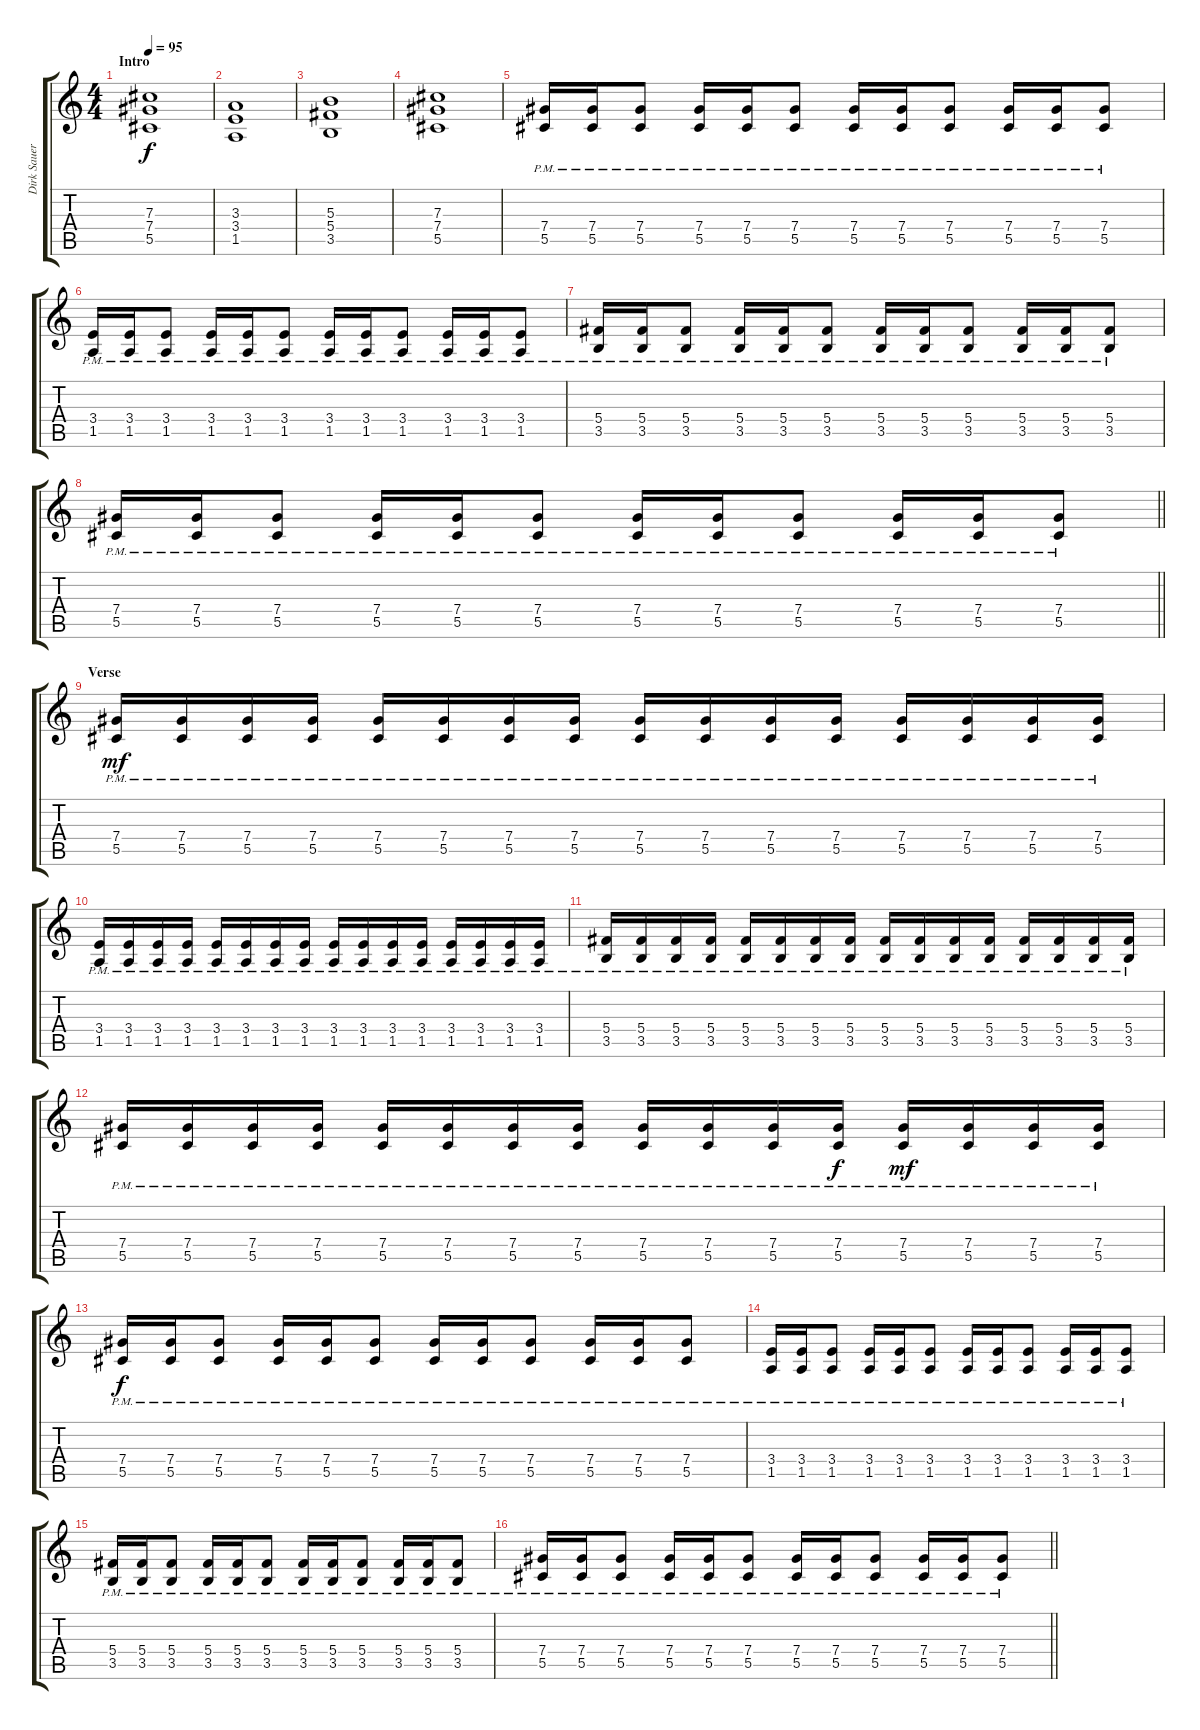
\track ("Dirk Sauer" "Dirk Sauer") {instrument distortionguitar}
\staff {score tabs}
\tuning (Eb4 Bb3 Gb3 Db3 Ab2 Eb2) {hide}
\ts (4 4)
\section ("" "Intro")
\tempo 95
\clef g2
\ks c
(7.3 7.4 5.5).1{dy f instrument distortionguitar} |
(3.3 3.4 1.5).1 |
(5.3 5.4 3.5).1 |
(7.3 7.4 5.5).1 |
(7.4{pm} 5.5{pm}).16 (7.4{pm} 5.5{pm}).16 (7.4{pm} 5.5{pm}).8 (7.4{pm} 5.5{pm}).16 (7.4{pm} 5.5{pm}).16 (7.4{pm} 5.5{pm}).8 (7.4{pm} 5.5{pm}).16 (7.4{pm} 5.5{pm}).16 (7.4{pm} 5.5{pm}).8 (7.4{pm} 5.5{pm}).16 (7.4{pm} 5.5{pm}).16 (7.4{pm} 5.5{pm}).8 |
(3.4{pm} 1.5{pm}).16 (3.4{pm} 1.5{pm}).16 (3.4{pm} 1.5{pm}).8 (3.4{pm} 1.5{pm}).16 (3.4{pm} 1.5{pm}).16 (3.4{pm} 1.5{pm}).8 (3.4{pm} 1.5{pm}).16 (3.4{pm} 1.5{pm}).16 (3.4{pm} 1.5{pm}).8 (3.4{pm} 1.5{pm}).16 (3.4{pm} 1.5{pm}).16 (3.4{pm} 1.5{pm}).8 |
(5.4{pm} 3.5{pm}).16 (5.4{pm} 3.5{pm}).16 (5.4{pm} 3.5{pm}).8 (5.4{pm} 3.5{pm}).16 (5.4{pm} 3.5{pm}).16 (5.4{pm} 3.5{pm}).8 (5.4{pm} 3.5{pm}).16 (5.4{pm} 3.5{pm}).16 (5.4{pm} 3.5{pm}).8 (5.4{pm} 3.5{pm}).16 (5.4{pm} 3.5{pm}).16 (5.4{pm} 3.5{pm}).8 |
\barLineRight lightlight
(7.4{pm} 5.5{pm}).16 (7.4{pm} 5.5{pm}).16 (7.4{pm} 5.5{pm}).8 (7.4{pm} 5.5{pm}).16 (7.4{pm} 5.5{pm}).16 (7.4{pm} 5.5{pm}).8 (7.4{pm} 5.5{pm}).16 (7.4{pm} 5.5{pm}).16 (7.4{pm} 5.5{pm}).8 (7.4{pm} 5.5{pm}).16 (7.4{pm} 5.5{pm}).16 (7.4{pm} 5.5{pm}).8 |
\section ("" "Verse")
(7.4{pm} 5.5{pm}).16{dy mf} (7.4{pm} 5.5{pm}).16 (7.4{pm} 5.5{pm}).16 (7.4{pm} 5.5{pm}).16 (7.4{pm} 5.5{pm}).16 (7.4{pm} 5.5{pm}).16 (7.4{pm} 5.5{pm}).16 (7.4{pm} 5.5{pm}).16 (7.4{pm} 5.5{pm}).16 (7.4{pm} 5.5{pm}).16 (7.4{pm} 5.5{pm}).16 (7.4{pm} 5.5{pm}).16 (7.4{pm} 5.5{pm}).16 (7.4{pm} 5.5{pm}).16 (7.4{pm} 5.5{pm}).16 (7.4{pm} 5.5{pm}).16 |
(3.4{pm} 1.5{pm}).16 (3.4{pm} 1.5{pm}).16 (3.4{pm} 1.5{pm}).16 (3.4{pm} 1.5{pm}).16 (3.4{pm} 1.5{pm}).16 (3.4{pm} 1.5{pm}).16 (3.4{pm} 1.5{pm}).16 (3.4{pm} 1.5{pm}).16 (3.4{pm} 1.5{pm}).16 (3.4{pm} 1.5{pm}).16 (3.4{pm} 1.5{pm}).16 (3.4{pm} 1.5{pm}).16 (3.4{pm} 1.5{pm}).16 (3.4{pm} 1.5{pm}).16 (3.4{pm} 1.5{pm}).16 (3.4{pm} 1.5{pm}).16 |
(5.4{pm} 3.5{pm}).16 (5.4{pm} 3.5{pm}).16 (5.4{pm} 3.5{pm}).16 (5.4{pm} 3.5{pm}).16 (5.4{pm} 3.5{pm}).16 (5.4{pm} 3.5{pm}).16 (5.4{pm} 3.5{pm}).16 (5.4{pm} 3.5{pm}).16 (5.4{pm} 3.5{pm}).16 (5.4{pm} 3.5{pm}).16 (5.4{pm} 3.5{pm}).16 (5.4{pm} 3.5{pm}).16 (5.4{pm} 3.5{pm}).16 (5.4{pm} 3.5{pm}).16 (5.4{pm} 3.5{pm}).16 (5.4{pm} 3.5{pm}).16 |
(7.4{pm} 5.5{pm}).16 (7.4{pm} 5.5{pm}).16 (7.4{pm} 5.5{pm}).16 (7.4{pm} 5.5{pm}).16 (7.4{pm} 5.5{pm}).16 (7.4{pm} 5.5{pm}).16 (7.4{pm} 5.5{pm}).16 (7.4{pm} 5.5{pm}).16 (7.4{pm} 5.5{pm}).16 (7.4{pm} 5.5{pm}).16 (7.4{pm} 5.5{pm}).16 (7.4{pm} 5.5{pm}).16{dy f} (7.4{pm} 5.5{pm}).16{dy mf} (7.4{pm} 5.5{pm}).16 (7.4{pm} 5.5{pm}).16 (7.4{pm} 5.5{pm}).16 |
(7.4{pm} 5.5{pm}).16{dy f} (7.4{pm} 5.5{pm}).16 (7.4{pm} 5.5{pm}).8 (7.4{pm} 5.5{pm}).16 (7.4{pm} 5.5{pm}).16 (7.4{pm} 5.5{pm}).8 (7.4{pm} 5.5{pm}).16 (7.4{pm} 5.5{pm}).16 (7.4{pm} 5.5{pm}).8 (7.4{pm} 5.5{pm}).16 (7.4{pm} 5.5{pm}).16 (7.4{pm} 5.5{pm}).8 |
(3.4{pm} 1.5{pm}).16 (3.4{pm} 1.5{pm}).16 (3.4{pm} 1.5{pm}).8 (3.4{pm} 1.5{pm}).16 (3.4{pm} 1.5{pm}).16 (3.4{pm} 1.5{pm}).8 (3.4{pm} 1.5{pm}).16 (3.4{pm} 1.5{pm}).16 (3.4{pm} 1.5{pm}).8 (3.4{pm} 1.5{pm}).16 (3.4{pm} 1.5{pm}).16 (3.4{pm} 1.5{pm}).8 |
(5.4{pm} 3.5{pm}).16 (5.4{pm} 3.5{pm}).16 (5.4{pm} 3.5{pm}).8 (5.4{pm} 3.5{pm}).16 (5.4{pm} 3.5{pm}).16 (5.4{pm} 3.5{pm}).8 (5.4{pm} 3.5{pm}).16 (5.4{pm} 3.5{pm}).16 (5.4{pm} 3.5{pm}).8 (5.4{pm} 3.5{pm}).16 (5.4{pm} 3.5{pm}).16 (5.4{pm} 3.5{pm}).8 |
\barLineRight lightlight
(7.4{pm} 5.5{pm}).16 (7.4{pm} 5.5{pm}).16 (7.4{pm} 5.5{pm}).8 (7.4{pm} 5.5{pm}).16 (7.4{pm} 5.5{pm}).16 (7.4{pm} 5.5{pm}).8 (7.4{pm} 5.5{pm}).16 (7.4{pm} 5.5{pm}).16 (7.4{pm} 5.5{pm}).8 (7.4{pm} 5.5{pm}).16 (7.4{pm} 5.5{pm}).16 (7.4{pm} 5.5{pm}).8
